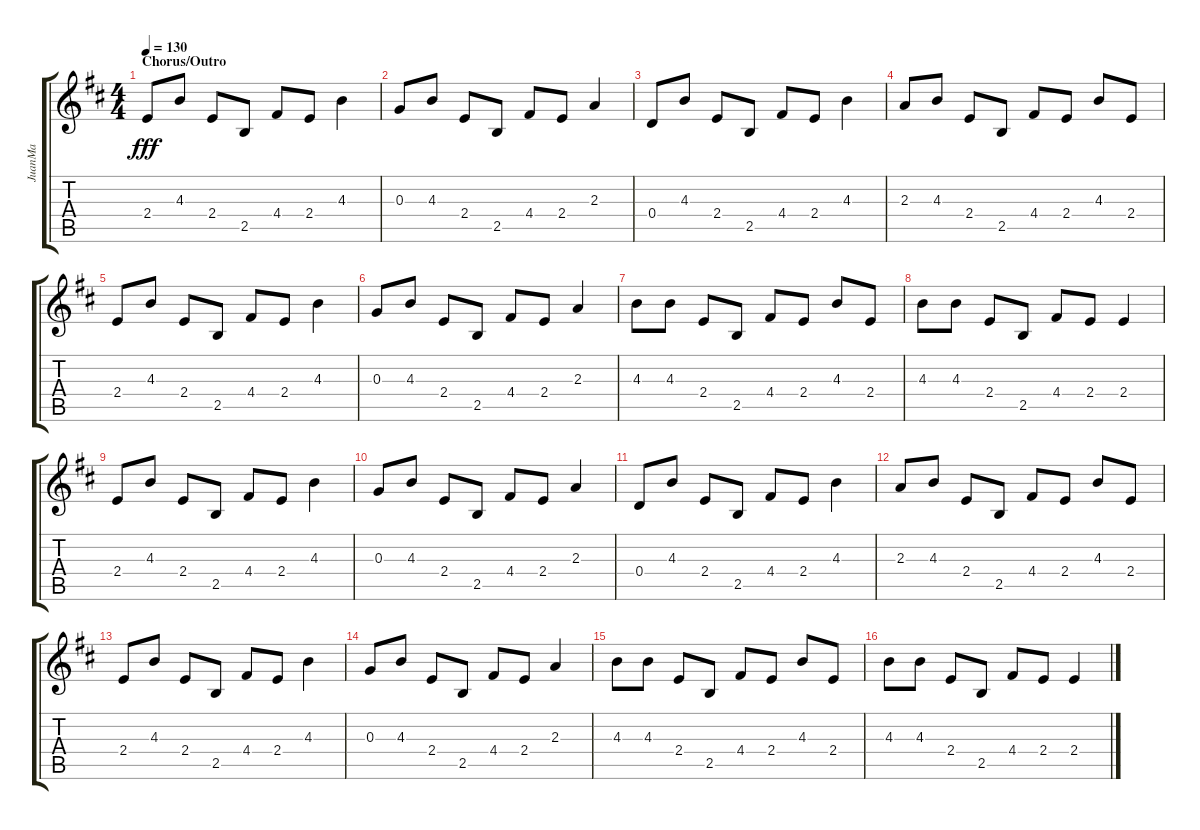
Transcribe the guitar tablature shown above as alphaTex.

\track ("JuanMa" "JuanMa") {instrument overdrivenguitar}
\staff {score tabs}
\tuning (E4 B3 G3 D3 A2 E2) {hide}
\ts (4 4)
\section ("" "Chorus/Outro")
\tempo 130
\clef g2
\ks d
2.4.8{dy fff volume 12} 4.3.8 2.4.8 2.5.8 4.4.8 2.4.8 4.3.4 |
0.3.8 4.3.8 2.4.8 2.5.8 4.4.8 2.4.8 2.3.4 |
0.4.8 4.3.8 2.4.8 2.5.8 4.4.8 2.4.8 4.3.4 |
2.3.8 4.3.8 2.4.8 2.5.8 4.4.8 2.4.8 4.3.8 2.4.8 |
2.4.8 4.3.8 2.4.8 2.5.8 4.4.8 2.4.8 4.3.4 |
0.3.8 4.3.8 2.4.8 2.5.8 4.4.8 2.4.8 2.3.4 |
4.3.8 4.3.8 2.4.8 2.5.8 4.4.8 2.4.8 4.3.8 2.4.8 |
4.3.8 4.3.8 2.4.8 2.5.8 4.4.8 2.4.8 2.4.4 |
2.4.8 4.3.8 2.4.8 2.5.8 4.4.8 2.4.8 4.3.4 |
0.3.8 4.3.8 2.4.8 2.5.8 4.4.8 2.4.8 2.3.4 |
0.4.8 4.3.8 2.4.8 2.5.8 4.4.8 2.4.8 4.3.4 |
2.3.8 4.3.8 2.4.8 2.5.8 4.4.8 2.4.8 4.3.8 2.4.8 |
2.4.8 4.3.8 2.4.8 2.5.8 4.4.8 2.4.8 4.3.4 |
0.3.8 4.3.8 2.4.8 2.5.8 4.4.8 2.4.8 2.3.4 |
4.3.8 4.3.8 2.4.8 2.5.8 4.4.8 2.4.8 4.3.8 2.4.8 |
4.3.8 4.3.8 2.4.8 2.5.8 4.4.8 2.4.8 2.4.4
